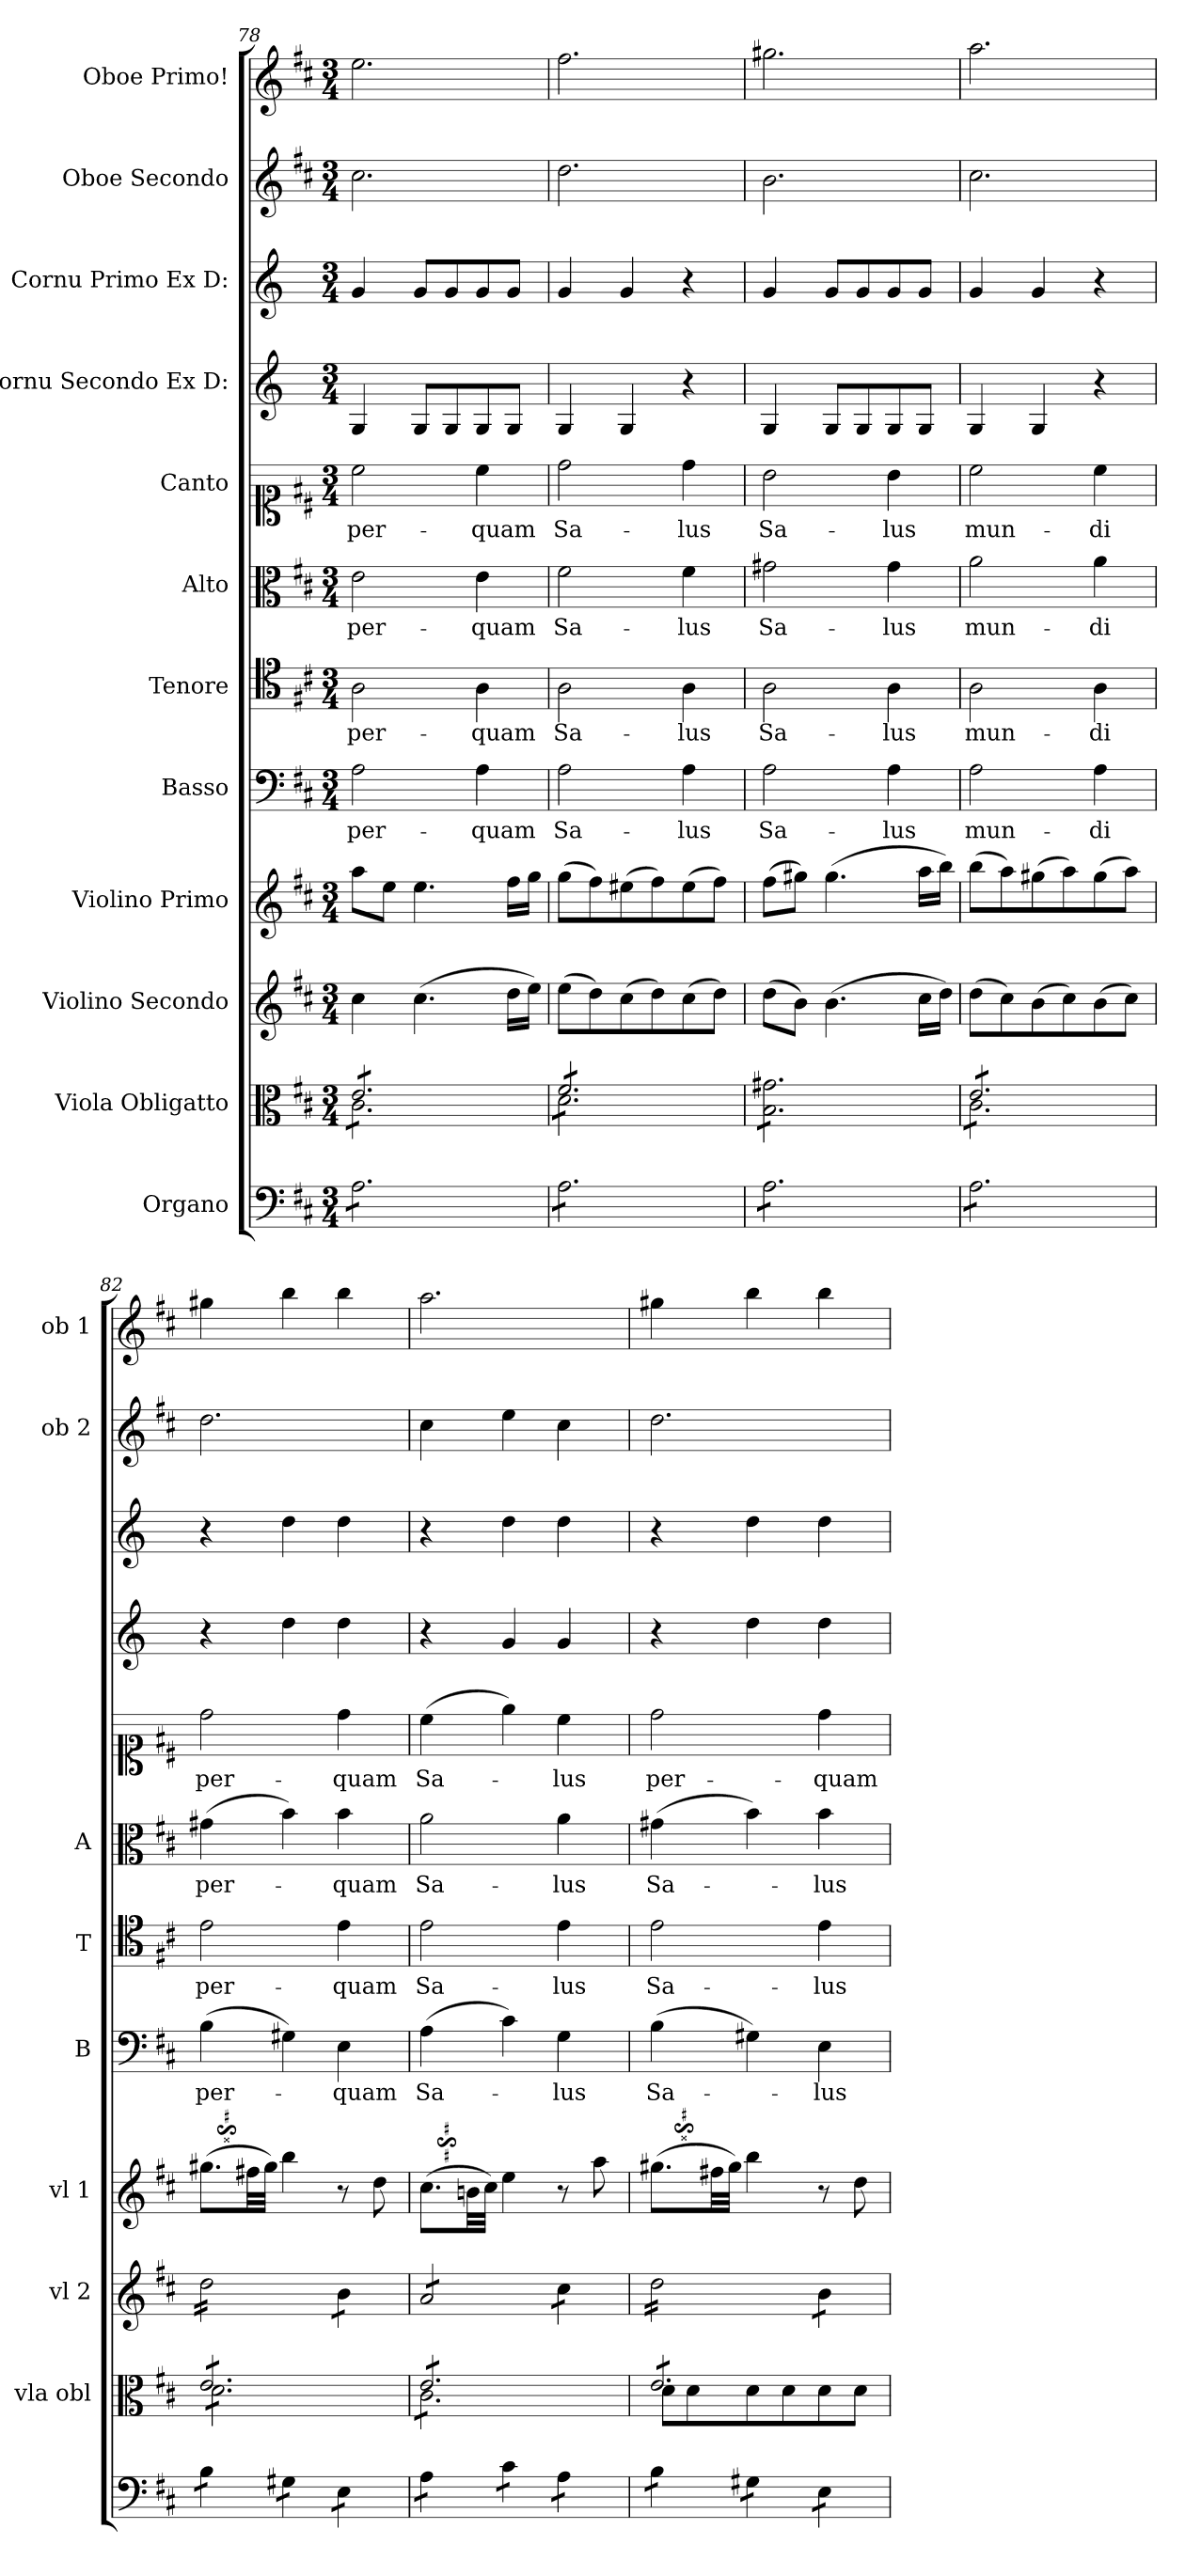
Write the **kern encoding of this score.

**kern	**kern	**kern	**kern	**kern	**text	**kern	**text	**kern	**text	**kern	**text	**kern	**kern	**kern	**kern
*part12	*part11	*part10	*part9	*part8	*part8	*part7	*part7	*part6	*part6	*part5	*part5	*part4	*part3	*part2	*part1
*staff12	*staff11	*staff10	*staff9	*staff8	*staff8	*staff7	*staff7	*staff6	*staff6	*staff5	*staff5	*staff4	*staff3	*staff2	*staff1
*I"Organo	*I"Viola Obligatto	*I"Violino Secondo	*I"Violino Primo	*I"Basso	*	*I"Tenore	*	*I"Alto	*	*I"Canto	*	*I"Cornu Secondo Ex D:	*I"Cornu Primo Ex D:	*I"Oboe Secondo	*I"Oboe Primo!
*	*I'vla obl	*I'vl 2	*I'vl 1	*I'B	*	*I'T	*	*I'A	*	*	*	*	*	*I'ob 2	*I'ob 1
*clefF4	*clefC3	*clefG2	*clefG2	*clefF4	*	*clefC4	*	*clefC3	*	*clefC1	*	*clefG2	*clefG2	*clefG2	*clefG2
*	*	*	*	*	*	*	*	*	*	*	*	*ITrd-1c-2	*ITrd-1c-2	*	*
*k[f#c#]	*k[f#c#]	*k[f#c#]	*k[f#c#]	*k[f#c#]	*	*k[f#c#]	*	*k[f#c#]	*	*k[f#c#]	*	*k[f#c#]	*k[f#c#]	*k[f#c#]	*k[f#c#]
*D:	*D:	*D:	*D:	*D:	*	*D:	*	*D:	*	*D:	*	*	*	*D:	*D:
*M3/4	*M3/4	*M3/4	*M3/4	*M3/4	*	*M3/4	*	*M3/4	*	*M3/4	*	*M3/4	*M3/4	*M3/4	*M3/4
=78	=78	=78	=78	=78	=78	=78	=78	=78	=78	=78	=78	=78	=78	=78	=78
*	*^	*	*	*	*	*	*	*	*	*	*	*	*	*	*
*tremolo	*	*	*	*	*	*	*	*	*	*	*	*	*	*	*	*
*	*tremolo	*	*	*	*	*	*	*	*	*	*	*	*	*	*	*
8A\L	8e/L	8c#\L	4cc#\	8aa\L	2A\	per-	2A\	per-	2e\	per-	2cc#\	per-	4A/	4a/	2.cc#\	2.ee\
8A\	8e/	8c#\	.	8ee\J	.	.	.	.	.	.	.	.	.	.	.	.
8A\	8e/	8c#\	(4.cc#\	4.ee\	.	.	.	.	.	.	.	.	8A/L	8a/L	.	.
8A\	8e/	8c#\	.	.	.	.	.	.	.	.	.	.	8A/	8a/	.	.
8A\	8e/	8c#\	.	.	4A\	-quam	4A\	-quam	4e\	-quam	4cc#\	-quam	8A/	8a/	.	.
8A\J	8e/J	8c#\J	16dd\LL	16ff#\LL	.	.	.	.	.	.	.	.	8A/J	8a/J	.	.
.	.	.	16ee\JJ)	16gg\JJ	.	.	.	.	.	.	.	.	.	.	.	.
=79	=79	=79	=79	=79	=79	=79	=79	=79	=79	=79	=79	=79	=79	=79	=79	=79
8A\L	8f#/L	8d\L	(8ee\L	(8gg\L	2A\	Sa-	2A\	Sa-	2f#\	Sa-	2dd\	Sa-	4A/	4a/	2.dd\	2.ff#\
8A\	8f#/	8d\	8dd\)	8ff#\)	.	.	.	.	.	.	.	.	.	.	.	.
8A\	8f#/	8d\	(8cc#\	(8ee#X\	.	.	.	.	.	.	.	.	4A/	4a/	.	.
8A\	8f#/	8d\	8dd\)	8ff#\)	.	.	.	.	.	.	.	.	.	.	.	.
8A\	8f#/	8d\	(8cc#\	(8ee#\	4A\	-lus	4A\	-lus	4f#\	-lus	4dd\	-lus	4r	4r	.	.
8A\J	8f#/J	8d\J	8dd\J)	8ff#\J)	.	.	.	.	.	.	.	.	.	.	.	.
*	*v	*v	*	*	*	*	*	*	*	*	*	*	*	*	*	*
=80	=80	=80	=80	=80	=80	=80	=80	=80	=80	=80	=80	=80	=80	=80	=80
!	!	!	!	!	!LO:LY:i	!	!LO:LY:i	!	!LO:LY:i	!	!LO:LY:i	!	!	!	!
8A\L	8B\ 8g#X\L	(8dd\L	(8ff#\L	2A\	Sa-	2A\	Sa-	2g#X\	Sa-	2b\	Sa-	4A/	4a/	2.b\	2.gg#X\
8A\	8B\ 8g#X\	8b\J)	8gg#X\J)	.	.	.	.	.	.	.	.	.	.	.	.
8A\	8B\ 8g#X\	(4.b\	(4.gg#\	.	.	.	.	.	.	.	.	8A/L	8a/L	.	.
8A\	8B\ 8g#X\	.	.	.	.	.	.	.	.	.	.	8A/	8a/	.	.
!	!	!	!	!	!LO:LY:i	!	!LO:LY:i	!	!LO:LY:i	!	!LO:LY:i	!	!	!	!
8A\	8B\ 8g#X\	.	.	4A\	-lus	4A\	-lus	4g#\	-lus	4b\	-lus	8A/	8a/	.	.
8A\J	8B\ 8g#X\J	16cc#\LL	16aa\LL	.	.	.	.	.	.	.	.	8A/J	8a/J	.	.
.	.	16dd\JJ)	16bb\JJ)	.	.	.	.	.	.	.	.	.	.	.	.
=81	=81	=81	=81	=81	=81	=81	=81	=81	=81	=81	=81	=81	=81	=81	=81
*	*^	*	*	*	*	*	*	*	*	*	*	*	*	*	*
8A\L	8e/L	8c#\L	(8dd\L	(8bb\L	2A\	mun-	2A\	mun-	2a\	mun-	2cc#\	mun-	4A/	4a/	2.cc#\	2.aa\
8A\	8e/	8c#\	8cc#\)	8aa\)	.	.	.	.	.	.	.	.	.	.	.	.
8A\	8e/	8c#\	(8b\	(8gg#X\	.	.	.	.	.	.	.	.	4A/	4a/	.	.
8A\	8e/	8c#\	8cc#\)	8aa\)	.	.	.	.	.	.	.	.	.	.	.	.
8A\	8e/	8c#\	(8b\	(8gg#\	4A\	-di	4A\	-di	4a\	-di	4cc#\	-di	4r	4r	.	.
8A\J	8e/J	8c#\J	8cc#\J)	8aa\J)	.	.	.	.	.	.	.	.	.	.	.	.
=82	=82	=82	=82	=82	=82	=82	=82	=82	=82	=82	=82	=82	=82	=82	=82	=82
*	*	*	*tremolo	*	*	*	*	*	*	*	*	*	*	*	*	*
8B\L	8e/L	8d\L	16dd\LL	(8.gg#X$sS\L	(4B\	per-	2e\	per-	(4g#X\	per-	2dd\	per-	4r	4r	2.dd\	4gg#X\
.	.	.	16dd\	.	.	.	.	.	.	.	.	.	.	.	.	.
8B\J	8e/	8d\	16dd\	.	.	.	.	.	.	.	.	.	.	.	.	.
.	.	.	16dd\	32ff#\LL	.	.	.	.	.	.	.	.	.	.	.	.
.	.	.	.	32gg#\JJJ)	.	.	.	.	.	.	.	.	.	.	.	.
8G#X\L	8e/	8d\	16dd\	4bb\	4G#X\)	.	.	.	4b\)	.	.	.	4ee\	4ee\	.	4bb\
.	.	.	16dd\	.	.	.	.	.	.	.	.	.	.	.	.	.
8G#X\J	8e/	8d\	16dd\	.	.	.	.	.	.	.	.	.	.	.	.	.
.	.	.	16dd\JJ	.	.	.	.	.	.	.	.	.	.	.	.	.
8E\L	8e/	8d\	8b\L	8r	4E\	-quam	4e\	-quam	4b\	-quam	4dd\	-quam	4ee\	4ee\	.	4bb\
8E\J	8e/J	8d\J	8b\J	8dd\	.	.	.	.	.	.	.	.	.	.	.	.
=83	=83	=83	=83	=83	=83	=83	=83	=83	=83	=83	=83	=83	=83	=83	=83	=83
8A\L	8e/L	8c#\L	8a/L	(8.cc#$sS\L	(4A\	Sa-	2e\	Sa-	2a\	Sa-	(4cc#\	Sa-	4r	4r	4cc#\	2.aa\
8A\J	8e/	8c#\	8a/	.	.	.	.	.	.	.	.	.	.	.	.	.
.	.	.	.	32b\LL	.	.	.	.	.	.	.	.	.	.	.	.
.	.	.	.	32cc#\JJJ)	.	.	.	.	.	.	.	.	.	.	.	.
8c#\L	8e/	8c#\	8a/	4ee\	4c#\)	.	.	.	.	.	4ee\)	.	4a/	4ee\	4ee\	.
8c#\J	8e/	8c#\	8a/J	.	.	.	.	.	.	.	.	.	.	.	.	.
8A\L	8e/	8c#\	8cc#\L	8r	4G\	-lus	4e\	-lus	4a\	-lus	4cc#\	-lus	4a/	4ee\	4cc#\	.
8A\J	8e/J	8c#\J	8cc#\J	8aa\	.	.	.	.	.	.	.	.	.	.	.	.
=84	=84	=84	=84	=84	=84	=84	=84	=84	=84	=84	=84	=84	=84	=84	=84	=84
!	!	!	!	!	!	!	!	!LO:LY:i	!	!LO:LY:i	!	!	!	!	!	!
8B\L	8e/L	8d\L	16dd\LL	(8.gg#X$sS\L	(4B\	Sa-	2e\	Sa-	(4g#X\	Sa-	2dd\	per-	4r	4r	2.dd\	4gg#X\
.	.	.	16dd\	.	.	.	.	.	.	.	.	.	.	.	.	.
8B\J	8e/	8d\	16dd\	.	.	.	.	.	.	.	.	.	.	.	.	.
.	.	.	16dd\	32ff#\LL	.	.	.	.	.	.	.	.	.	.	.	.
.	.	.	.	32gg#\JJJ)	.	.	.	.	.	.	.	.	.	.	.	.
8G#X\L	8e/	8d\	16dd\	4bb\	4G#X\)	.	.	.	4b\)	.	.	.	4ee\	4ee\	.	4bb\
.	.	.	16dd\	.	.	.	.	.	.	.	.	.	.	.	.	.
8G#X\J	8e/	8d\	16dd\	.	.	.	.	.	.	.	.	.	.	.	.	.
.	.	.	16dd\JJ	.	.	.	.	.	.	.	.	.	.	.	.	.
!	!	!	!	!	!	!	!	!LO:LY:i	!	!LO:LY:i	!	!	!	!	!	!
8E\L	8e/	8d\	8b\L	8r	4E\	-lus	4e\	-lus	4b\	-lus	4dd\	-quam	4ee\	4ee\	.	4bb\
8E\J	8e/J	8d\J	8b\J	8dd\	.	.	.	.	.	.	.	.	.	.	.	.
*	*	*	*Xtremolo	*	*	*	*	*	*	*	*	*	*	*	*	*
*	*Xtremolo	*	*	*	*	*	*	*	*	*	*	*	*	*	*	*
*Xtremolo	*	*	*	*	*	*	*	*	*	*	*	*	*	*	*	*
*	*v	*v	*	*	*	*	*	*	*	*	*	*	*	*	*	*
=	=	=	=	=	=	=	=	=	=	=	=	=	=	=	=
*-	*-	*-	*-	*-	*-	*-	*-	*-	*-	*-	*-	*-	*-	*-	*-
